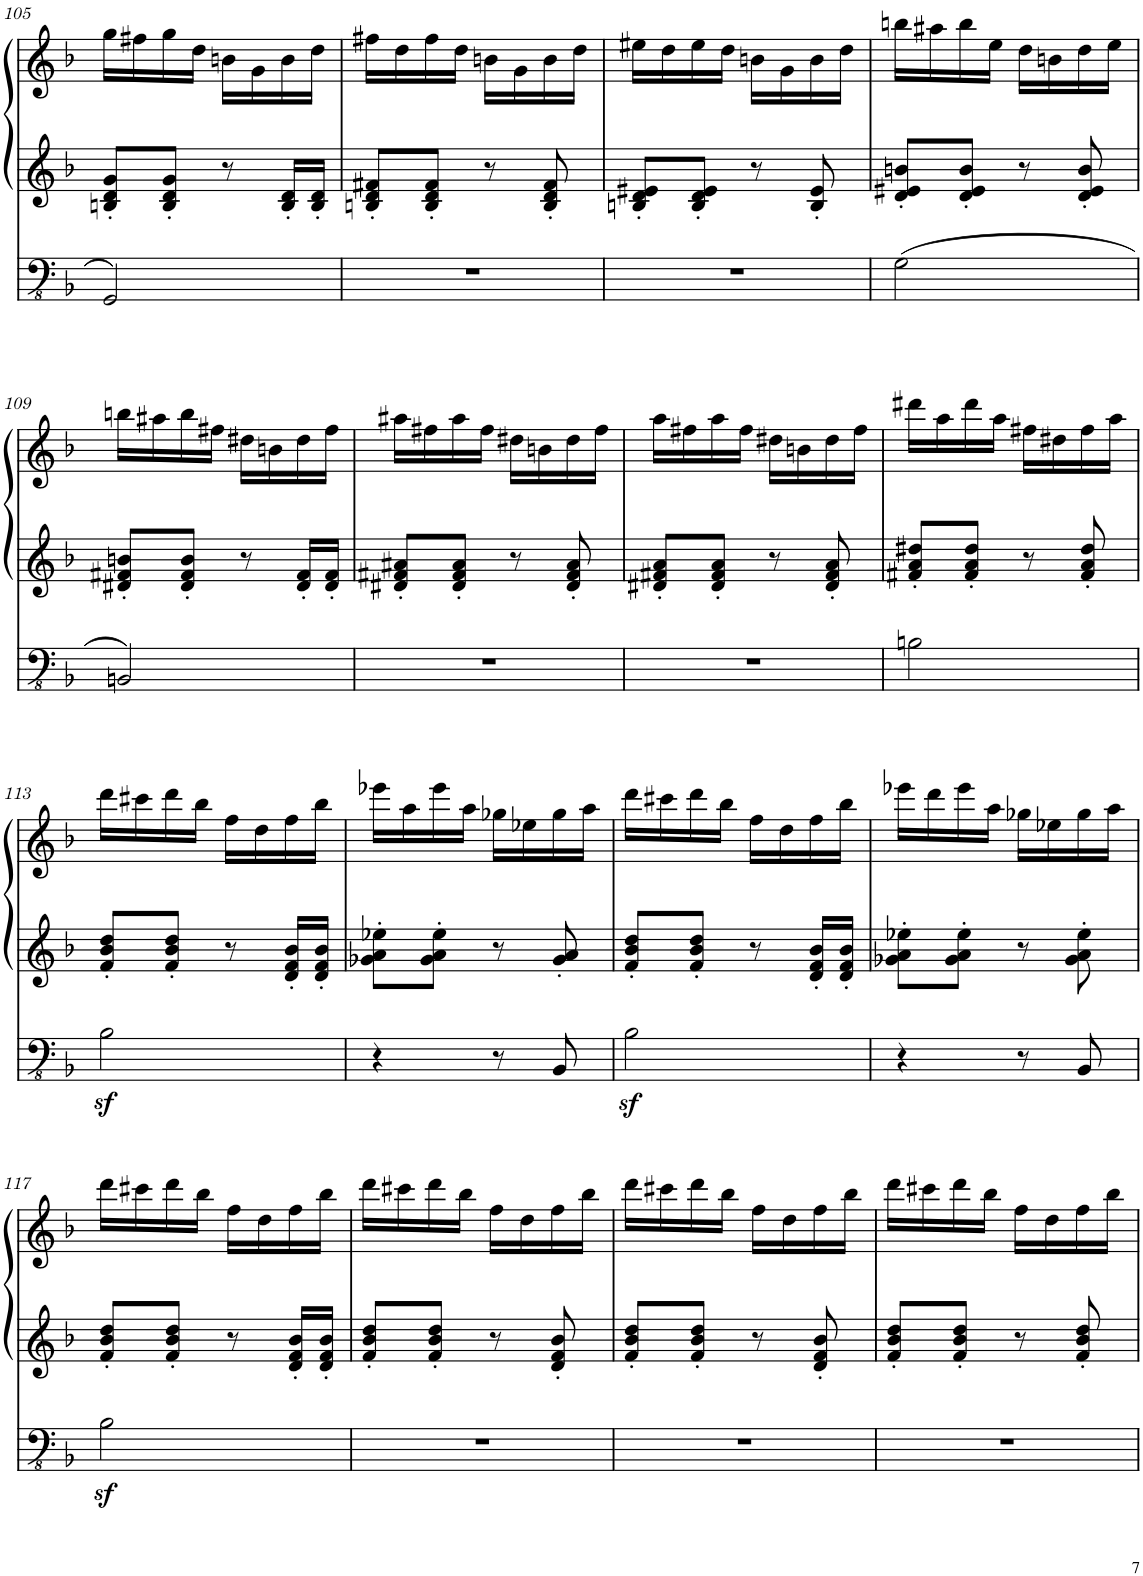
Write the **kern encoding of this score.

**kern	**kern	**kern
*part1	*part1	*part1
*staff3	*staff2	*staff1
*I"Pipe Organ	*	*
*I'Org.	*	*
!!LO:PB:g=z
*clefFv4	*clefG2	*clefG2
*k[b-]	*k[b-]	*k[b-]
*M2/4	*M2/4	*M2/4
=105	=105	=105
2GGG/	8Bn/' 8d/' 8g/'L	16gg\LL
.	.	16ff#X\
.	8B/' 8d/' 8g/'J	16gg\
.	.	16dd\JJ
.	8r	16bn\LL
.	.	16g\
.	16B/' 16d/'LL	16b\
.	16B/' 16d/'JJ	16dd\JJ
=106	=106	=106
2r	8Bn/' 8d/' 8f#X/'L	16ff#X\LL
.	.	16dd\
.	8B/' 8d/' 8f#/'J	16ff#\
.	.	16dd\JJ
.	8r	16bn\LL
.	.	16g\
.	8B/' 8d/' 8f#/'	16b\
.	.	16dd\JJ
=107	=107	=107
2r	8Bn/' 8d/' 8e#X/'L	16ee#X\LL
.	.	16dd\
.	8B/' 8d/' 8e#/'J	16ee#\
.	.	16dd\JJ
.	8r	16bn\LL
.	.	16g\
.	8B/' 8e#/'	16b\
.	.	16dd\JJ
=108	=108	=108
2GG\	8d/' 8e#X/' 8bn/'L	16bbn\LL
.	.	16aa#X\
.	8d/' 8e#/' 8b/'J	16bb\
.	.	16ee\JJ
.	8r	16dd\LL
.	.	16bn\
.	8d/' 8e#/' 8b/'	16dd\
.	.	16ee\JJ
!!LO:LB:g=z
=109	=109	=109
2BBBn/	8d#X/' 8f#X/' 8bn/'L	16bbn\LL
.	.	16aa#X\
.	8d#/' 8f#/' 8b/'J	16bb\
.	.	16ff#X\JJ
.	8r	16dd#X\LL
.	.	16bn\
.	16d#/' 16f#/'LL	16dd#\
.	16d#/' 16f#/'JJ	16ff#\JJ
=110	=110	=110
2r	8d#X/' 8f#X/' 8a#X/'L	16aa#X\LL
.	.	16ff#X\
.	8d#/' 8f#/' 8a#/'J	16aa#\
.	.	16ff#\JJ
.	8r	16dd#X\LL
.	.	16bn\
.	8d#/' 8f#/' 8a#/'	16dd#\
.	.	16ff#\JJ
=111	=111	=111
2r	8d#X/' 8f#X/' 8a/'L	16aa\LL
.	.	16ff#X\
.	8d#/' 8f#/' 8a/'J	16aa\
.	.	16ff#\JJ
.	8r	16dd#X\LL
.	.	16bn\
.	8d#/' 8f#/' 8a/'	16dd#\
.	.	16ff#\JJ
=112	=112	=112
2BBn\	8f#X/' 8a/' 8dd#X/'L	16ddd#X\LL
.	.	16aa\
.	8f#/' 8a/' 8dd#/'J	16ddd#\
.	.	16aa\JJ
.	8r	16ff#X\LL
.	.	16dd#X\
.	8f#/' 8a/' 8dd#/'	16ff#\
.	.	16aa\JJ
!!LO:LB:g=z
=113	=113	=113
2BB-z<\	8f/' 8b-/' 8dd/'L	16ddd\LL
.	.	16ccc#X\
.	8f/' 8b-/' 8dd/'J	16ddd\
.	.	16bb-\JJ
.	8r	16ff\LL
.	.	16dd\
.	16d/' 16f/' 16b-/'LL	16ff\
.	16d/' 16f/' 16b-/'JJ	16bb-\JJ
=114	=114	=114
4r	8g-X\' 8a\' 8ee-X\'L	16eee-X\LL
.	.	16aa\
.	8g-\' 8a\' 8ee-\'J	16eee-\
.	.	16aa\JJ
8r	8r	16gg-X\LL
.	.	16ee-X\
8BBB-/	8g-/' 8a/'	16gg-\
.	.	16aa\JJ
=115	=115	=115
2BB-z<\	8f/' 8b-/' 8dd/'L	16ddd\LL
.	.	16ccc#X\
.	8f/' 8b-/' 8dd/'J	16ddd\
.	.	16bb-\JJ
.	8r	16ff\LL
.	.	16dd\
.	16d/' 16f/' 16b-/'LL	16ff\
.	16d/' 16f/' 16b-/'JJ	16bb-\JJ
=116	=116	=116
4r	8g-X\' 8a\' 8ee-X\'L	16eee-X\LL
.	.	16ddd\
.	8g-\' 8a\' 8ee-\'J	16eee-\
.	.	16aa\JJ
8r	8r	16gg-X\LL
.	.	16ee-X\
8BBB-/	8g-\' 8a\' 8ee-\'	16gg-\
.	.	16aa\JJ
!!LO:LB:g=z
=117	=117	=117
2BB-z<\	8f/' 8b-/' 8dd/'L	16ddd\LL
.	.	16ccc#X\
.	8f/' 8b-/' 8dd/'J	16ddd\
.	.	16bb-\JJ
.	8r	16ff\LL
.	.	16dd\
.	16d/' 16f/' 16b-/'LL	16ff\
.	16d/' 16f/' 16b-/'JJ	16bb-\JJ
=118	=118	=118
2r	8f/' 8b-/' 8dd/'L	16ddd\LL
.	.	16ccc#X\
.	8f/' 8b-/' 8dd/'J	16ddd\
.	.	16bb-\JJ
.	8r	16ff\LL
.	.	16dd\
.	8d/' 8f/' 8b-/'	16ff\
.	.	16bb-\JJ
=119	=119	=119
2r	8f/' 8b-/' 8dd/'L	16ddd\LL
.	.	16ccc#X\
.	8f/' 8b-/' 8dd/'J	16ddd\
.	.	16bb-\JJ
.	8r	16ff\LL
.	.	16dd\
.	8d/' 8f/' 8b-/'	16ff\
.	.	16bb-\JJ
=120	=120	=120
2r	8f/' 8b-/' 8dd/'L	16ddd\LL
.	.	16ccc#X\
.	8f/' 8b-/' 8dd/'J	16ddd\
.	.	16bb-\JJ
.	8r	16ff\LL
.	.	16dd\
.	8f/' 8b-/' 8dd/'	16ff\
.	.	16bb-\JJ
=	=	=
*-	*-	*-
